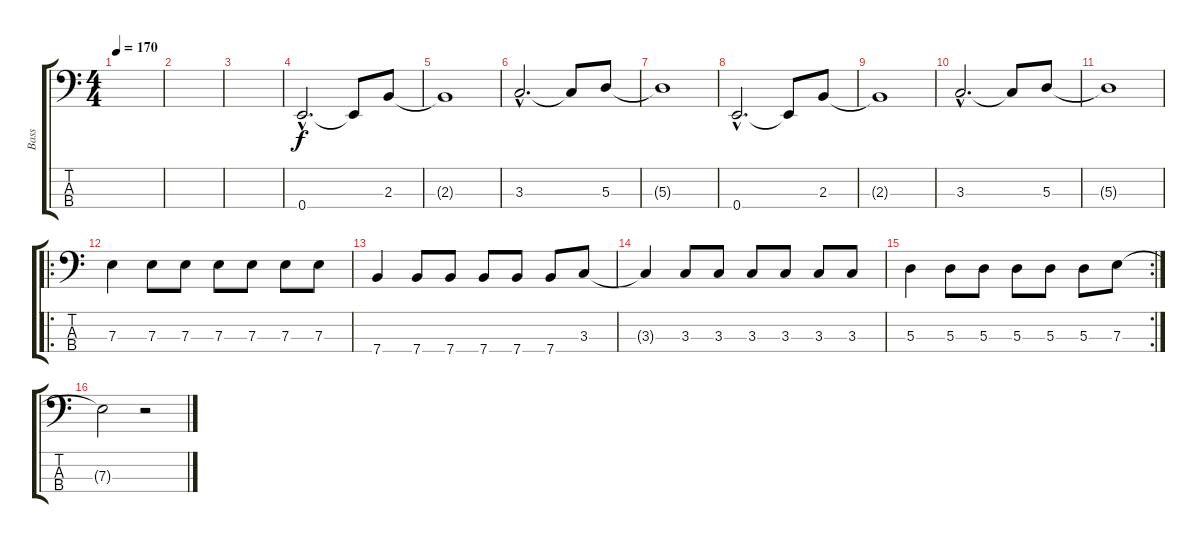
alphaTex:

\track ("Bass" "Bass") {instrument electricbassfinger}
\staff {score tabs}
\tuning (G2 D2 A1 E1) {hide}
\ts (4 4)
\tempo 170
\clef f4
\ks c
|
|
|
0.4{hac}.2{d} 0.4{t}.8 2.3.8 |
2.3{t}.1 |
3.3{hac}.2{d} 3.3{t}.8 5.3.8 |
5.3{t}.1 |
0.4{hac}.2{d} 0.4{t}.8 2.3.8 |
2.3{t}.1 |
3.3{hac}.2{d} 3.3{t}.8 5.3.8 |
5.3{t}.1 |
\ro
7.3.4 7.3.8 7.3.8 7.3.8 7.3.8 7.3.8 7.3.8 |
7.4.4 7.4.8 7.4.8 7.4.8 7.4.8 7.4.8 3.3.8 |
3.3{t}.4 3.3.8 3.3.8 3.3.8 3.3.8 3.3.8 3.3.8 |
\rc 2
5.3.4 5.3.8 5.3.8 5.3.8 5.3.8 5.3.8 7.3.8 |
7.3{t}.2 r.2
